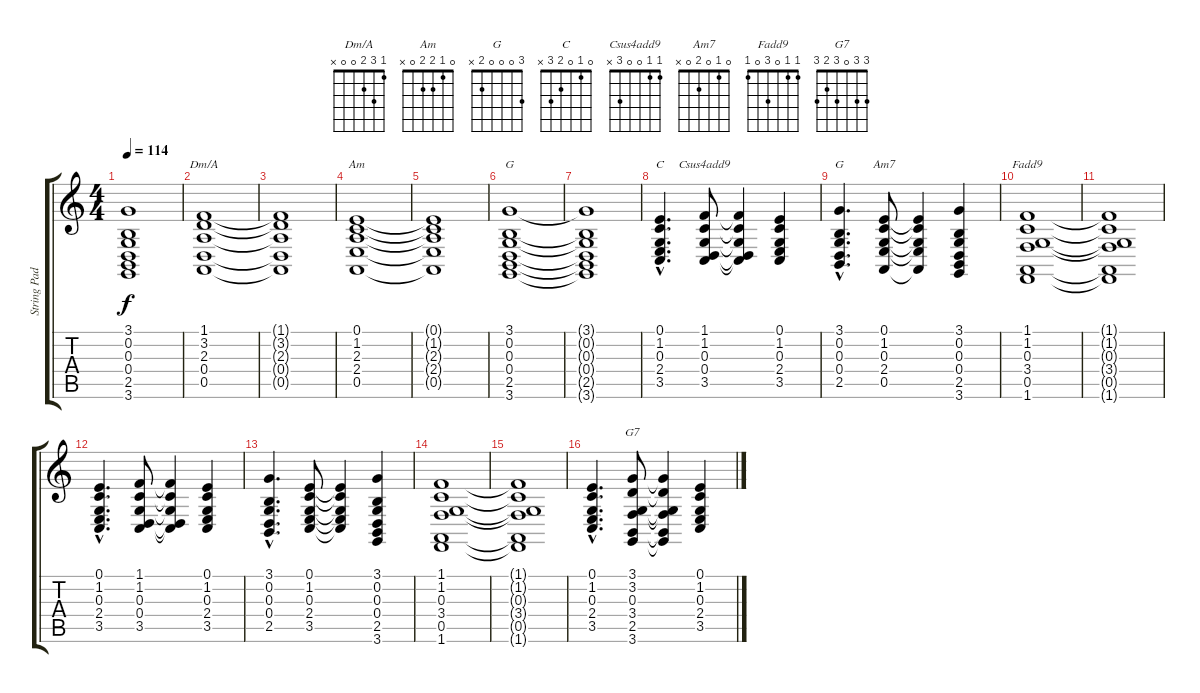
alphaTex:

\track ("String Pad" "String Pad") {instrument stringensemble1}
\staff {score tabs}
\tuning (E4 B3 G3 D3 A2 E2) {hide}
\chord ("Dm/A" 1 3 2 0 0 x)
\chord ("Am" 0 1 2 2 0 x)
\chord ("G" 3 0 0 0 2 3)
\chord ("C" 0 1 0 2 3 x)
\chord ("Csus4add9" 1 1 0 0 3 x)
\chord ("G" 3 0 0 0 2 x)
\chord ("Am7" 0 1 0 2 0 x)
\chord ("Fadd9" 1 1 0 3 0 1)
\chord ("G7" 3 3 0 3 2 3)
\ts (4 4)
\tempo 114
\clef g2
\ks c
(3.1{t} 0.2{t} 0.3{t} 0.4{t} 2.5{t} 3.6{t}).1{dy f} |
(1.1 3.2 2.3 0.4 0.5).1{ch "Dm/A"} |
(1.1{t} 3.2{t} 2.3{t} 0.4{t} 0.5{t}).1 |
(0.1 1.2 2.3 2.4 0.5).1{ch "Am"} |
(0.1{t} 1.2{t} 2.3{t} 2.4{t} 0.5{t}).1 |
(3.1 0.2 0.3 0.4 2.5 3.6).1{ch "G"} |
(3.1{t} 0.2{t} 0.3{t} 0.4{t} 2.5{t} 3.6{t}).1 |
(0.1{hac} 1.2{hac} 0.3{hac} 2.4{hac} 3.5{hac}).4{d ch "C"} (1.1 1.2 0.3 0.4 3.5).8{ch "Csus4add9"} (1.1{t} 1.2{t} 0.3{t} 0.4{t} 3.5{t}).4 (0.1 1.2 0.3 2.4 3.5).4 |
(3.1{hac} 0.2{hac} 0.3{hac} 0.4{hac} 2.5{hac}).4{d ch "G"} (0.1 1.2 0.3 2.4 0.5).8{ch "Am7"} (0.1{t} 1.2{t} 0.3{t} 2.4{t} 0.5{t}).4 (3.1 0.2 0.3 0.4 2.5 3.6).4 |
(1.1 1.2 0.3 3.4 0.5 1.6).1{ch "Fadd9"} |
(1.1{t} 1.2{t} 0.3{t} 3.4{t} 0.5{t} 1.6{t}).1 |
(0.1{hac} 1.2{hac} 0.3{hac} 2.4{hac} 3.5{hac}).4{d} (1.1 1.2 0.3 0.4 3.5).8 (1.1{t} 1.2{t} 0.3{t} 0.4{t} 3.5{t}).4 (0.1 1.2 0.3 2.4 3.5).4 |
(3.1{hac} 0.2{hac} 0.3{hac} 0.4{hac} 2.5{hac}).4{d} (0.1 1.2 0.3 2.4 3.5).8 (0.1{t} 1.2{t} 0.3{t} 2.4{t} 3.5{t}).4 (3.1 0.2 0.3 0.4 2.5 3.6).4 |
(1.1 1.2 0.3 3.4 0.5 1.6).1 |
(1.1{t} 1.2{t} 0.3{t} 3.4{t} 0.5{t} 1.6{t}).1 |
(0.1{hac} 1.2{hac} 0.3{hac} 2.4{hac} 3.5{hac}).4{d} (3.1 3.2 0.3 3.4 2.5 3.6).8{ch "G7"} (3.1{t} 3.2{t} 0.3{t} 3.4{t} 2.5{t} 3.6{t}).4 (0.1 1.2 0.3 2.4 3.5).4
